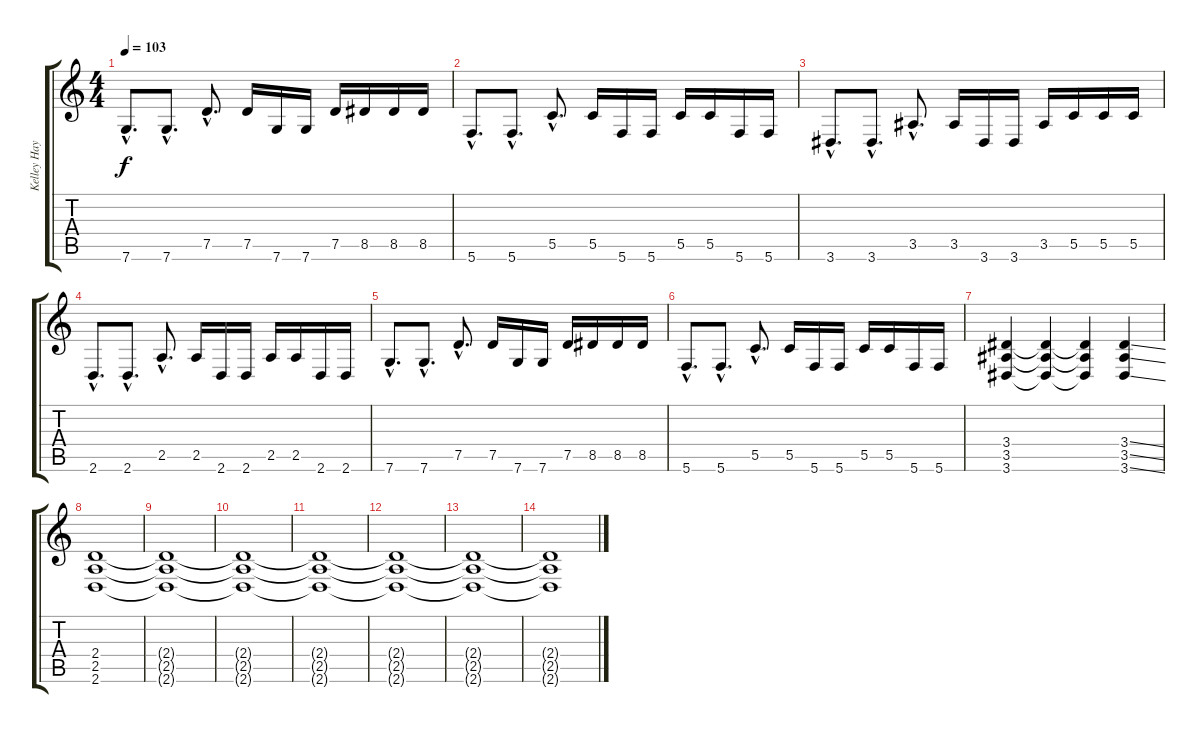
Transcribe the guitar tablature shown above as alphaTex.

\track ("Kelley Hayes (2nd Guitar)" "Kelley Hay") {instrument distortionguitar}
\staff {score tabs}
\tuning (D4 A3 F3 C3 G2 C2) {hide}
\ts (4 4)
\tempo 103
\clef g2
\ks c
7.6{hac}.8{d dy f} 7.6{hac}.8{d} 7.5{hac}.8{d} 7.5.16 7.6.16 7.6.16 7.5.16 8.5.16 8.5.16 8.5.16 |
5.6{hac}.8{d} 5.6{hac}.8{d} 5.5{hac}.8{d} 5.5.16 5.6.16 5.6.16 5.5.16 5.5.16 5.6.16 5.6.16 |
3.6{hac}.8{d} 3.6{hac}.8{d} 3.5{hac}.8{d} 3.5.16 3.6.16 3.6.16 3.5.16 5.5.16 5.5.16 5.5.16 |
2.6{hac}.8{d} 2.6{hac}.8{d} 2.5{hac}.8{d} 2.5.16 2.6.16 2.6.16 2.5.16 2.5.16 2.6.16 2.6.16 |
7.6{hac}.8{d} 7.6{hac}.8{d} 7.5{hac}.8{d} 7.5.16 7.6.16 7.6.16 7.5.16 8.5.16 8.5.16 8.5.16 |
5.6{hac}.8{d} 5.6{hac}.8{d} 5.5{hac}.8{d} 5.5.16 5.6.16 5.6.16 5.5.16 5.5.16 5.6.16 5.6.16 |
(3.4 3.5 3.6).4 (3.4{t} 3.5{t} 3.6{t}).4 (3.4{t} 3.5{t} 3.6{t}).4 (3.4{ss} 3.5{ss} 3.6{ss}).4 |
(2.4 2.5 2.6).1 |
(2.4{t} 2.5{t} 2.6{t}).1 |
(2.4{t} 2.5{t} 2.6{t}).1 |
(2.4{t} 2.5{t} 2.6{t}).1 |
(2.4{t} 2.5{t} 2.6{t}).1 |
(2.4{t} 2.5{t} 2.6{t}).1 |
(2.4{t} 2.5{t} 2.6{t}).1
